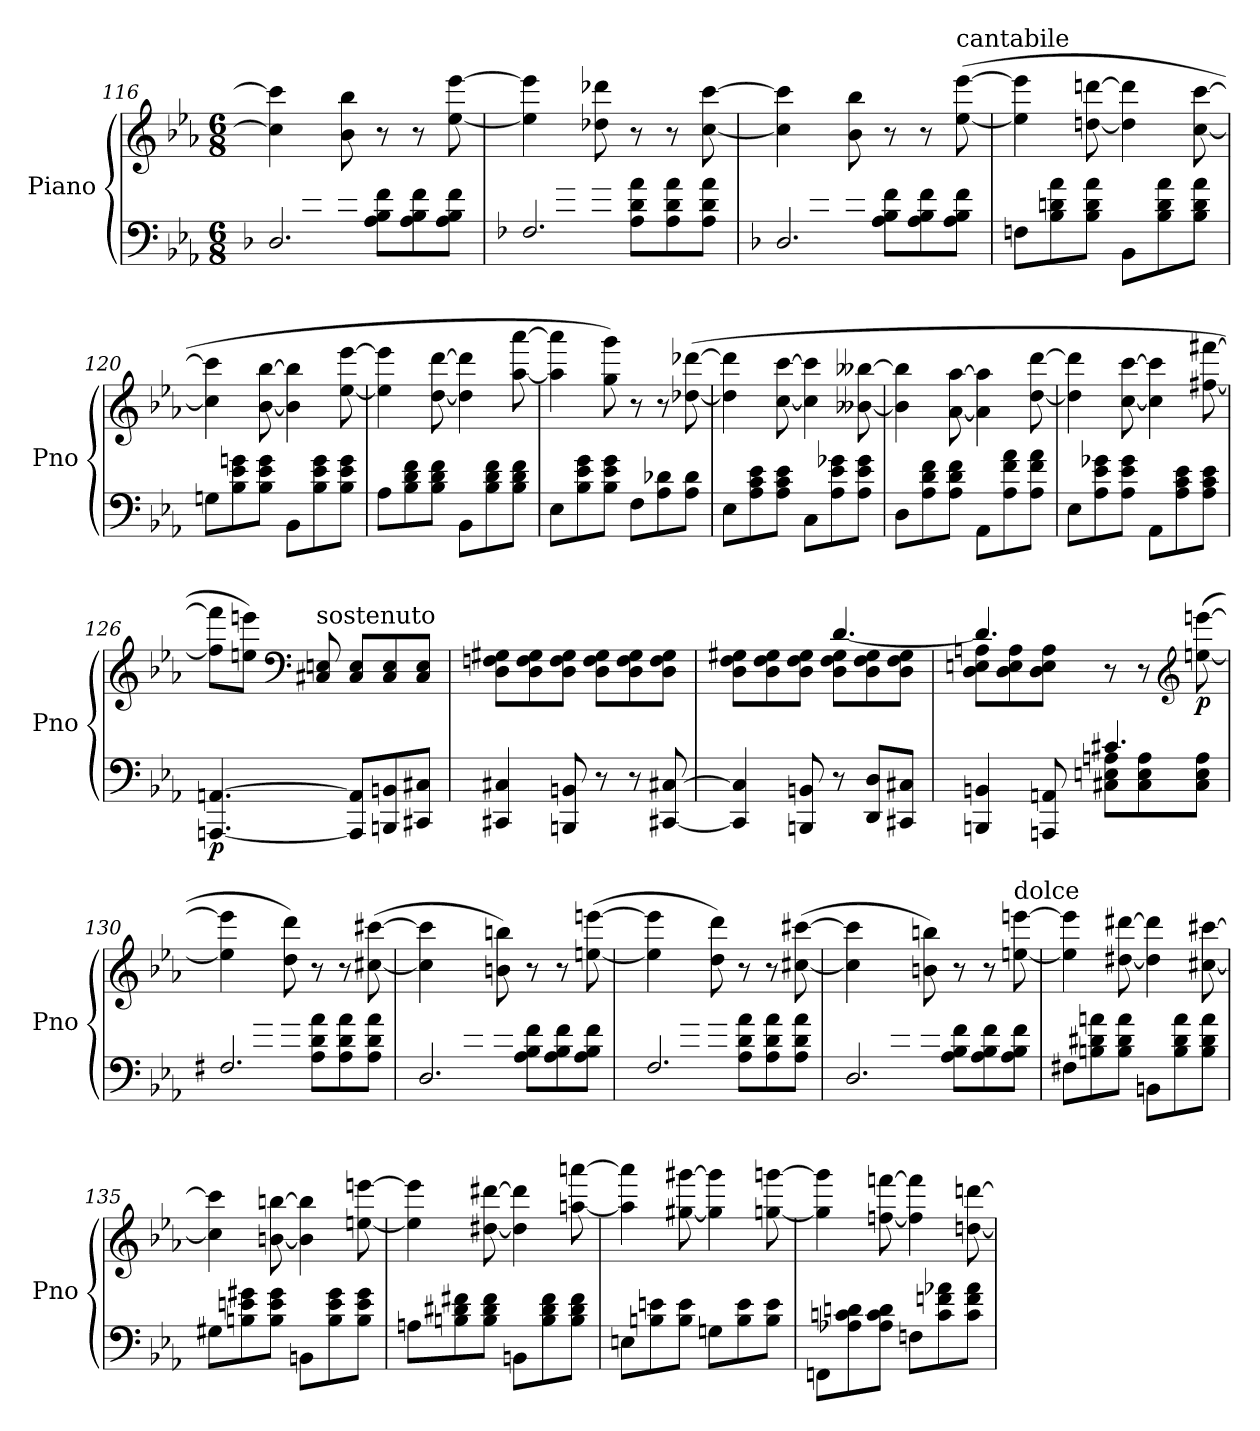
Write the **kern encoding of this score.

**kern	**kern	**dynam
*part1	*part1	*part1
*staff2	*staff1	*staff1/2
*I"Piano	*	*
*I'Pno	*	*
!!LO:LB:g=z
*clefF4	*clefG2	*
*k[b-e-a-]	*k[b-e-a-]	*
*E-:	*E-:	*
*M6/8	*M6/8	*
=116	=116	=116
*^	*	*
2.D-X/	8D-\Lyy	4cc\] 4ccc\]	.
.	8A-\ 8B-\ 8f\	.	.
.	8A-\ 8B-\ 8f\J	8b-\ 8bb-\	.
.	8A-\ 8B-\ 8f\L	8r	.
.	8A-\ 8B-\ 8f\	8r	.
.	8A-\ 8B-\ 8f\J	[8ee-\ [8eee-\	.
=117	=117	=117	=117
2.F-X/	8F-\Lyy	4ee-\] 4eee-\]	.
.	8A-\ 8d-X\ 8a-\	.	.
.	8A-\ 8d-\ 8a-\J	8dd-X\ 8ddd-X\	.
.	8A-\ 8d-\ 8a-\L	8r	.
.	8A-\ 8d-\ 8a-\	8r	.
.	8A-\ 8d-\ 8a-\J	[8cc\ [8ccc\	.
=118	=118	=118	=118
2.D-X/	8D-\Lyy	4cc\] 4ccc\]	.
.	8A-\ 8B-\ 8f-X\	.	.
.	8A-\ 8B-\ 8f-\J	8b-\ 8bb-\	.
.	8A-\ 8B-\ 8f-\L	8r	.
.	8A-\ 8B-\ 8f-\	8r	.
!	!	!LO:TX:a:t=cantabile	!
.	8A-\ 8B-\ 8f-\J	([8ee-\ [8eee-\	.
*v	*v	*	*
=119	=119	=119
8Fn\L	4ee-\] 4eee-\]	.
8B-\ 8dn\ 8a-\	.	.
8B-\ 8d\ 8a-\J	[8ddn\ [8dddn\	.
8BB-\L	4dd\] 4ddd\]	.
8B-\ 8d\ 8a-\	.	.
8B-\ 8d\ 8a-\J	[8cc\ [8ccc\	.
=120	=120	=120
8Gn\L	4cc\] 4ccc\]	.
8B-\ 8e-\ 8gn\	.	.
8B-\ 8e-\ 8g\J	[8b-\ [8bb-\	.
8BB-\L	4b-\] 4bb-\]	.
8B-\ 8e-\ 8g\	.	.
8B-\ 8e-\ 8g\J	[8ee-\ [8eee-\	.
!!LO:LB:g=z
=121	=121	=121
8A-\L	4ee-\] 4eee-\]	.
8B-\ 8d\ 8f\	.	.
8B-\ 8d\ 8f\J	[8dd\ [8ddd\	.
8BB-\L	4dd\] 4ddd\]	.
8B-\ 8d\ 8f\	.	.
8B-\ 8d\ 8f\J	[8aa-\ [8aaa-\	.
=122	=122	=122
8E-\L	4aa-\] 4aaa-\]	.
8B-\ 8e-\ 8g\	.	.
8B-\ 8e-\ 8g\J	8gg\ 8ggg\)	.
8F\L	8r	.
8A-\ 8d-X\	8r	.
8A-\ 8d-\J	([8dd-X\ [8ddd-X\	.
=123	=123	=123
8E-\L	4dd-\] 4ddd-\]	.
8A-\ 8c\ 8e-\	.	.
8A-\ 8c\ 8e-\J	[8cc\ [8ccc\	.
8C\L	4cc\] 4ccc\]	.
8A-\ 8e-\ 8g-X\	.	.
8A-\ 8e-\ 8g-\J	[8b--X\ [8bb--X\	.
=124	=124	=124
8D\L	4b--\] 4bb--\]	.
8A-\ 8d\ 8f\	.	.
8A-\ 8d\ 8f\J	[8a-\ [8aa-\	.
8AA-\L	4a-\] 4aa-\]	.
8A-\ 8f\ 8a-\	.	.
8A-\ 8f\ 8a-\J	[8dd\ [8ddd\	.
=125	=125	=125
8E-\L	4dd\] 4ddd\]	.
8A-\ 8e-\ 8g-X\	.	.
8A-\ 8e-\ 8g-\J	[8cc\ [8ccc\	.
8AA-\L	4cc\] 4ccc\]	.
8A-\ 8c\ 8e-\	.	.
8A-\ 8c\ 8e-\J	[8ff#X\ [8fff#X\	.
!!LO:LB:g=z
=126	=126	=126
!	!	!LO:DY:b=2
[4.AAAn/ [4.AAn/	8ff#\] 8fff#\]L	p
.	8een\ 8eeen\J)	.
*	*clefF4	*
!	!LO:TX:a:t=sostenuto	!
.	8C#X/ 8En/	.
8AAA/] 8AA/]L	8C#/ 8E/L	.
8BBBn/ 8BBn/	8C#/ 8E/	.
8CC#X/ 8C#X/J	8C#/ 8E/J	.
=127	=127	=127
4CC#X/ 4C#X/	8D\ 8Fn\ 8G#X\L	.
.	8D\ 8F\ 8G#\	.
8BBBn/ 8BBn/	8D\ 8F\ 8G#\J	.
8r	8D\ 8F\ 8G#\L	.
8r	8D\ 8F\ 8G#\	.
[8CC#X/ [8C#X/	8D\ 8F\ 8G#\J	.
=128	=128	=128
*	*^	*
4CC#/] 4C#/]	8D\ 8F\ 8G#X\L	4.ryy	.
.	8D\ 8F\ 8G#\	.	.
8BBBn/ 8BBn/	8D\ 8F\ 8G#\J	.	.
8r	8D\ 8F\ 8G#\L	([4.d/	.
8DD/ 8D/L	8D\ 8F\ 8G#\	.	.
8CC#X/ 8C#X/J	8D\ 8F\ 8G#\J	.	.
=129	=129	=129	=129
*^	*	*	*
4BBBn/ 4BBn/	4.ryy	8D\ 8En\ 8An\L	4.d/]	.
.	.	8D\ 8E\ 8A\	.	.
8AAAn/ 8AAn/	.	8D\ 8E\ 8A\J	.	.
4.c#X/)	8C#X\ 8En\ 8An\L	8r	4.ryy	.
.	8C#\ 8E\ 8A\	8r	.	.
*	*	*clefG2	*	*
!	!	!	!	!LO:DY:b
.	8C#\ 8E\ 8A\J	([8een\ [8eeen\	.	p
*	*	*v	*v	*
!!LO:PB:g=z
=130	=130	=130	=130
2.F#X/	8F#\Lyy	4ee\] 4eee\]	.
.	8An\ 8d\ 8an\	.	.
.	8A\ 8d\ 8a\J	8dd\ 8ddd\)	.
.	8A\ 8d\ 8a\L	8r	.
.	8A\ 8d\ 8a\	8r	.
.	8A\ 8d\ 8a\J	([8cc#X\ [8ccc#X\	.
=131	=131	=131	=131
2.D/	8D\Lyy	4cc#\] 4ccc#\]	.
.	8An\ 8Bn\ 8f#X\	.	.
.	8A\ 8B\ 8f#\J	8bn\ 8bbn\)	.
.	8A\ 8B\ 8f#\L	8r	.
.	8A\ 8B\ 8f#\	8r	.
.	8A\ 8B\ 8f#\J	([8een\ [8eeen\	.
=132	=132	=132	=132
2.F/	8Fn\Lyy	4ee\] 4eee\]	.
.	8An\ 8d\ 8an\	.	.
.	8A\ 8d\ 8a\J	8dd\ 8ddd\)	.
.	8A\ 8d\ 8a\L	8r	.
.	8A\ 8d\ 8a\	8r	.
.	8A\ 8d\ 8a\J	([8cc#X\ [8ccc#X\	.
=133	=133	=133	=133
2.D/	8D\Lyy	4cc#\] 4ccc#\]	.
.	8An\ 8Bn\ 8fn\	.	.
.	8A\ 8B\ 8f\J	8bn\ 8bbn\)	.
.	8A\ 8B\ 8f\L	8r	.
.	8A\ 8B\ 8f\	8r	.
!	!	!LO:TX:a:t=dolce	!
.	8A\ 8B\ 8f\J	[8een\ [8eeen\	.
*v	*v	*	*
=134	=134	=134
8F#X\L	4ee\] 4eee\]	.
8Bn\ 8d#X\ 8an\	.	.
8B\ 8d#\ 8a\J	[8dd#X\ [8ddd#X\	.
8BBn\L	4dd#\] 4ddd#\]	.
8B\ 8d#\ 8a\	.	.
8B\ 8d#\ 8a\J	[8cc#X\ [8ccc#X\	.
!!LO:LB:g=z
=135	=135	=135
8G#X\L	4cc#\] 4ccc#\]	.
8Bn\ 8en\ 8g#X\	.	.
8B\ 8e\ 8g#\J	[8bn\ [8bbn\	.
8BBn\L	4b\] 4bb\]	.
8B\ 8e\ 8g#\	.	.
8B\ 8e\ 8g#\J	[8een\ [8eeen\	.
=136	=136	=136
8An\L	4ee\] 4eee\]	.
8Bn\ 8d#X\ 8f#X\	.	.
8B\ 8d#\ 8f#\J	[8dd#X\ [8ddd#X\	.
8BBn\L	4dd#\] 4ddd#\]	.
8B\ 8d#\ 8f#\	.	.
8B\ 8d#\ 8f#\J	[8aan\ [8aaan\	.
=137	=137	=137
8En\L	4aa\] 4aaa\]	.
8Bn\ 8en\	.	.
8B\ 8e\J	[8gg#X\ [8ggg#X\	.
8Gn\L	4gg#\] 4ggg#\]	.
8B\ 8e\	.	.
8B\ 8e\J	[8ggn\ [8gggn\	.
=138	=138	=138
8FFn\L	4gg\] 4ggg\]	.
8A-X\ 8cn\ 8dn\	.	.
8A-\ 8c\ 8d\J	[8ffn\ [8fffn\	.
8Fn\L	4ff\] 4fff\]	.
8c\ 8fn\ 8a-X\	.	.
8c\ 8f\ 8a-\J	[8ddn\ [8dddn\	.
=	=	=
*-	*-	*-
